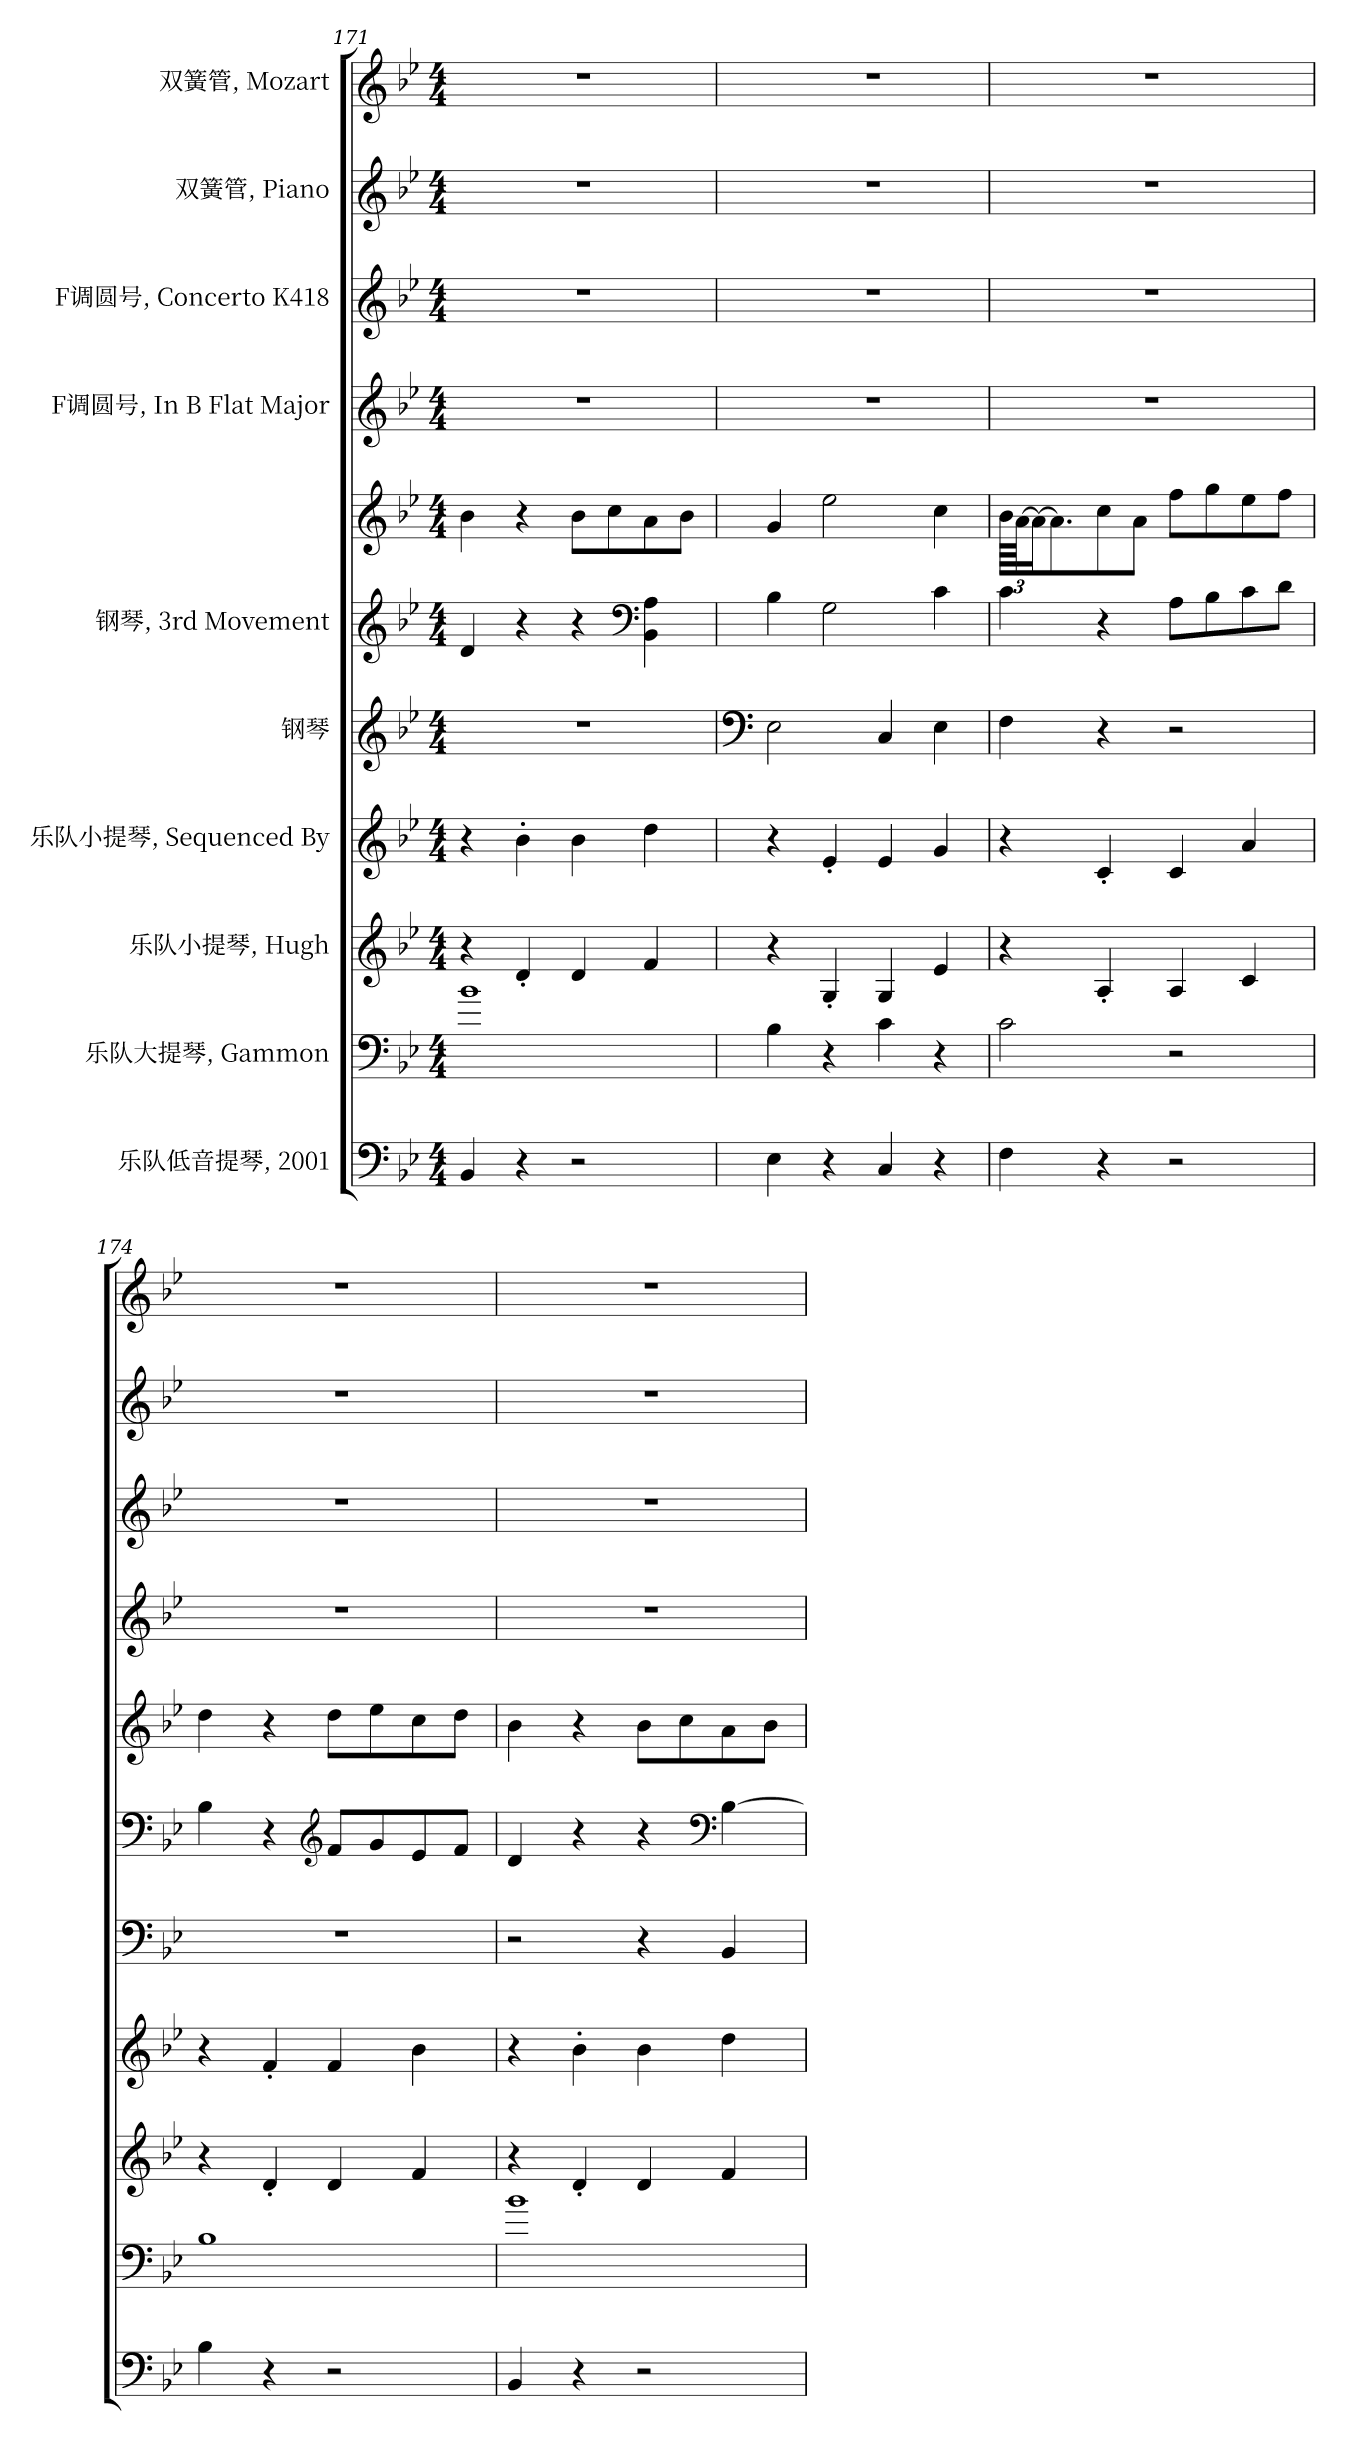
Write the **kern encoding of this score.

**kern	**kern	**kern	**kern	**kern	**kern	**kern	**kern	**kern	**kern	**kern
*part10	*part9	*part8	*part7	*part6	*part5	*part5	*part4	*part3	*part2	*part1
*staff11	*staff10	*staff9	*staff8	*staff7	*staff6	*staff5	*staff4	*staff3	*staff2	*staff1
*I"乐队低音提琴, 2001	*I"乐队大提琴, Gammon	*I"乐队小提琴,  Hugh	*I"乐队小提琴, Sequenced By	*I"钢琴	*I"钢琴, 3rd Movement	*	*I"F调圆号, In B Flat Major	*I"F调圆号, Concerto K418	*I"双簧管,  Piano	*I"双簧管,  Mozart
*clefF4	*clefF4	*clefG2	*clefG2	*clefG2	*clefG2	*clefG2	*clefG2	*clefG2	*clefG2	*clefG2
*ITrd7c12	*	*	*	*	*	*	*ITrd4c7	*ITrd4c7	*	*
*k[b-e-]	*k[b-e-]	*k[b-e-]	*k[b-e-]	*k[b-e-]	*k[b-e-]	*k[b-e-]	*k[b-e-a-]	*k[b-e-a-]	*k[b-e-]	*k[b-e-]
*M4/4	*M4/4	*M4/4	*M4/4	*M4/4	*M4/4	*M4/4	*M4/4	*M4/4	*M4/4	*M4/4
=171	=171	=171	=171	=171	=171	=171	=171	=171	=171	=171
4BBB-/	1b-	4r	4r	1r	4d/	4b-\	1r	1r	1r	1r
4r	.	4d'/	4b-'\	.	4r	4r	.	.	.	.
2r	.	4d/	4b-\	.	4r	8b-\L	.	.	.	.
.	.	.	.	.	.	8cc\	.	.	.	.
*	*	*	*	*	*clefF4	*	*	*	*	*
.	.	4f/	4dd\	.	4BB-\ 4A\	8a\	.	.	.	.
.	.	.	.	.	.	8b-\J	.	.	.	.
!!LO:PB:g=z
=172	=172	=172	=172	=172	=172	=172	=172	=172	=172	=172
*	*	*	*	*clefF4	*	*	*	*	*	*
4EE-\	4B-\	4r	4r	2E-\	4B-\	4g/	1r	1r	1r	1r
4r	4r	4G'/	4e-'/	.	2G\	2ee-\	.	.	.	.
4CC/	4c\	4G/	4e-/	4C/	.	.	.	.	.	.
4r	4r	4e-/	4g/	4E-\	4c\	4cc\	.	.	.	.
=173	=173	=173	=173	=173	=173	=173	=173	=173	=173	=173
*	*	*	*	*	*	*Xbrackettup	*	*	*	*
4FF\	2c\	4r	4r	4F\	4c\	96b-\LLLL	1r	1r	1r	1r
.	.	.	.	.	.	[96a\JJ	.	.	.	.
.	.	.	.	.	.	24a\J_	.	.	.	.
.	.	.	.	.	.	8.a\]	.	.	.	.
4r	.	4A'/	4c'/	4r	4r	8cc\	.	.	.	.
.	.	.	.	.	.	8a\J	.	.	.	.
2r	2r	4A/	4c/	2r	8A\L	8ff\L	.	.	.	.
.	.	.	.	.	8B-\	8gg\	.	.	.	.
.	.	4c/	4a/	.	8c\	8ee-\	.	.	.	.
.	.	.	.	.	8d\J	8ff\J	.	.	.	.
=174	=174	=174	=174	=174	=174	=174	=174	=174	=174	=174
4BB-\	1B-	4r	4r	1r	4B-\	4dd\	1r	1r	1r	1r
4r	.	4d'/	4f'/	.	4r	4r	.	.	.	.
*	*	*	*	*	*clefG2	*	*	*	*	*
2r	.	4d/	4f/	.	8f/L	8dd\L	.	.	.	.
.	.	.	.	.	8g/	8ee-\	.	.	.	.
.	.	4f/	4b-\	.	8e-/	8cc\	.	.	.	.
.	.	.	.	.	8f/J	8dd\J	.	.	.	.
=175	=175	=175	=175	=175	=175	=175	=175	=175	=175	=175
4BBB-/	1b-	4r	4r	2r	4d/	4b-\	1r	1r	1r	1r
4r	.	4d'/	4b-'\	.	4r	4r	.	.	.	.
2r	.	4d/	4b-\	4r	4r	8b-\L	.	.	.	.
.	.	.	.	.	.	8cc\	.	.	.	.
*	*	*	*	*	*clefF4	*	*	*	*	*
.	.	4f/	4dd\	4BB-/	[4B-\	8a\	.	.	.	.
.	.	.	.	.	.	8b-\J	.	.	.	.
=	=	=	=	=	=	=	=	=	=	=
*-	*-	*-	*-	*-	*-	*-	*-	*-	*-	*-
